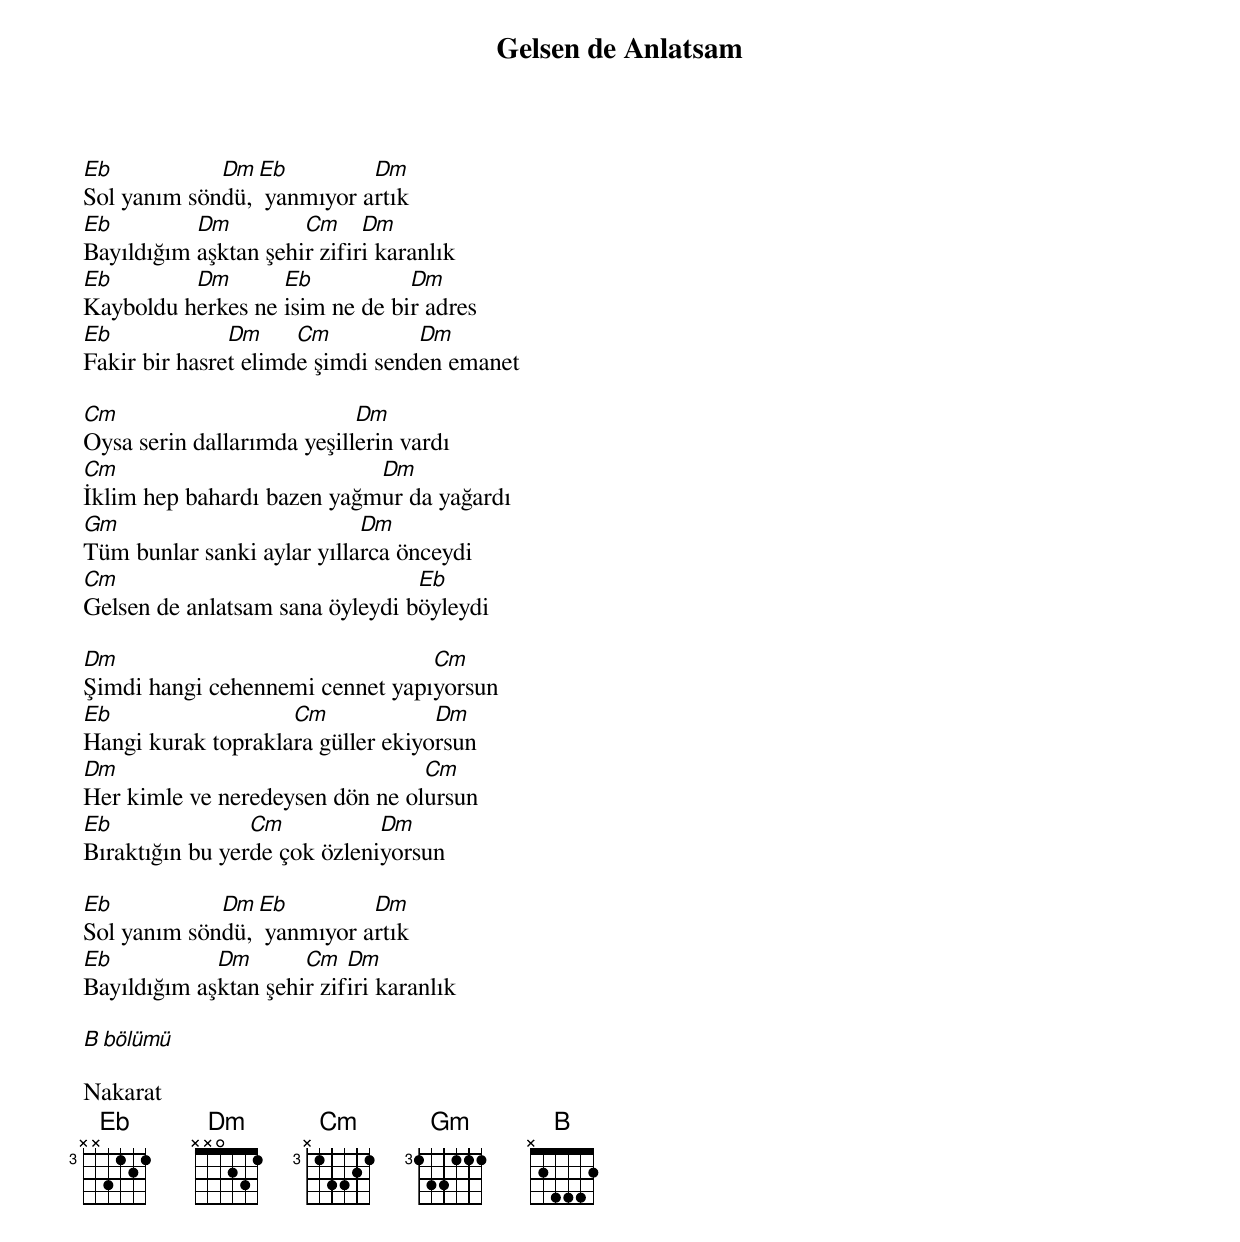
{title: Gelsen de Anlatsam}
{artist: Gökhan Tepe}

Eb           Dm Eb         Dm
Sol yanım söndü, yanmıyor artık
Eb         Dm         Cm     Dm
Bayıldığım aşktan şehir zifiri karanlık
Eb        Dm       Eb           Dm
Kayboldu herkes ne isim ne de bir adres
Eb             Dm     Cm          Dm
Fakir bir hasret elimde şimdi senden emanet

Cm                          Dm
Oysa serin dallarımda yeşillerin vardı
Cm                          Dm
İklim hep bahardı bazen yağmur da yağardı
Gm                          Dm
Tüm bunlar sanki aylar yıllarca önceydi
Cm                               Eb
Gelsen de anlatsam sana öyleydi böyleydi

Dm                               Cm
Şimdi hangi cehennemi cennet yapıyorsun
Eb                  Cm             Dm
Hangi kurak topraklara güller ekiyorsun
Dm                               Cm
Her kimle ve neredeysen dön ne olursun
Eb               Cm           Dm
Bıraktığın bu yerde çok özleniyorsun

Eb           Dm Eb         Dm
Sol yanım söndü, yanmıyor artık
Eb           Dm       Cm   Dm
Bayıldığım aşktan şehir zifiri karanlık

B bölümü

Nakarat
